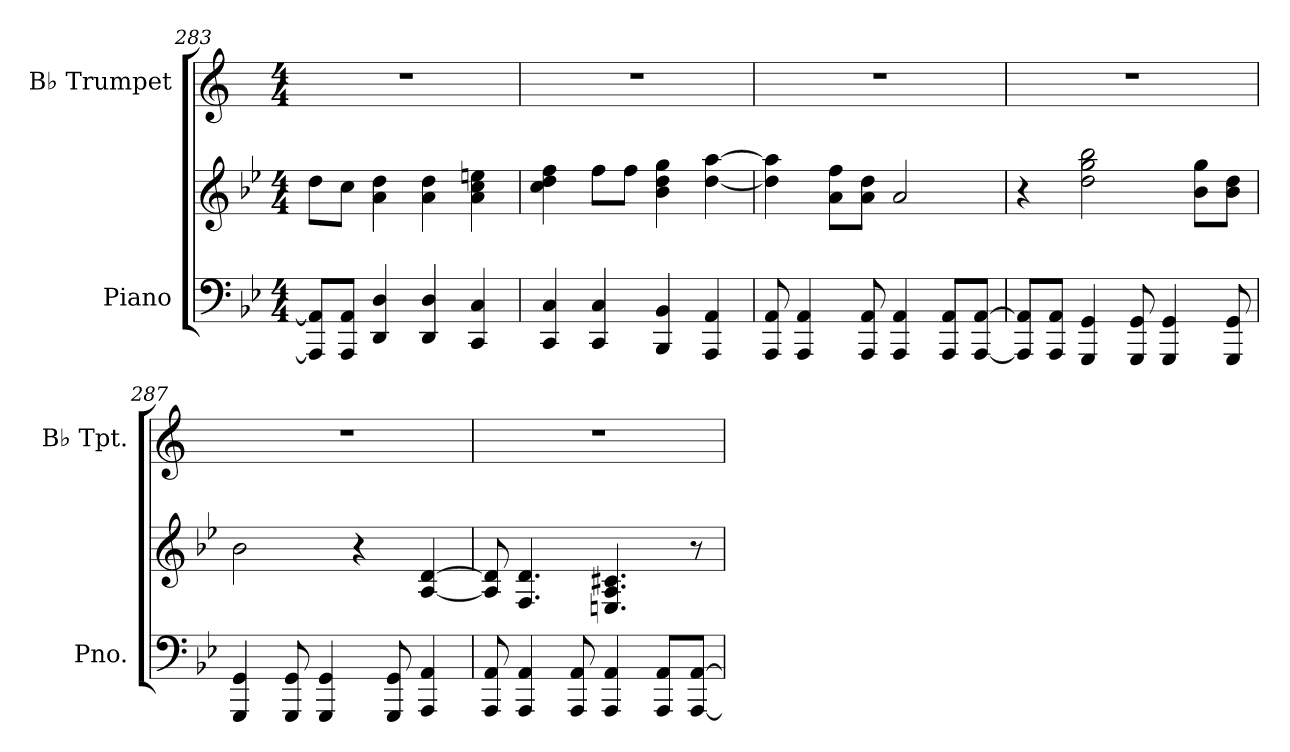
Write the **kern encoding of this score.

**kern	**kern	**kern
*part2	*part2	*part1
*staff3	*staff2	*staff1
*I"Piano	*	*I"B♭ Trumpet
*I'Pno.	*	*I'B♭ Tpt.
*clefF4	*clefG2	*clefG2
*	*	*ITrd1c2
*k[b-e-]	*k[b-e-]	*k[b-e-]
*M4/4	*M4/4	*M4/4
=283	=283	=283
8AAA/] 8AA/]L	8dd\L	1r
8AAA/ 8AA/J	8cc\J	.
4DD/ 4D/	4a\ 4dd\	.
4DD/ 4D/	4a\ 4dd\	.
4CC/ 4C/	4a\ 4cc\ 4een\	.
=284	=284	=284
4CC/ 4C/	4cc\ 4dd\ 4ff\	1r
4CC/ 4C/	8ff\L	.
.	8ff\J	.
4BBB-/ 4BB-/	4b-\ 4dd\ 4gg\	.
4AAA/ 4AA/	[4dd\ [4aa\	.
!!LO:LB:g=z
=285	=285	=285
8AAA/ 8AA/	4dd\] 4aa\]	1r
4AAA/ 4AA/	.	.
.	8a\ 8ff\L	.
8AAA/ 8AA/	8a\ 8dd\J	.
4AAA/ 4AA/	2a/	.
8AAA/ 8AA/L	.	.
[8AAA/ [8AA/J	.	.
=286	=286	=286
8AAA/] 8AA/]L	4r	1r
8AAA/ 8AA/J	.	.
4GGG/ 4GG/	2dd\ 2gg\ 2bb-\	.
8GGG/ 8GG/	.	.
4GGG/ 4GG/	.	.
.	8b-\ 8gg\L	.
8GGG/ 8GG/	8b-\ 8dd\J	.
=287	=287	=287
4GGG/ 4GG/	2b-\	1r
8GGG/ 8GG/	.	.
4GGG/ 4GG/	.	.
.	4r	.
8GGG/ 8GG/	.	.
4AAA/ 4AA/	[4A/ [4d/	.
=288	=288	=288
8AAA/ 8AA/	8A/] 8d/]	1r
4AAA/ 4AA/	4.F/ 4.d/	.
8AAA/ 8AA/	.	.
4AAA/ 4AA/	4.En/ 4.A/ 4.c#X/	.
8AAA/ 8AA/L	.	.
[8AAA/ [8AA/J	8r	.
=	=	=
*-	*-	*-
